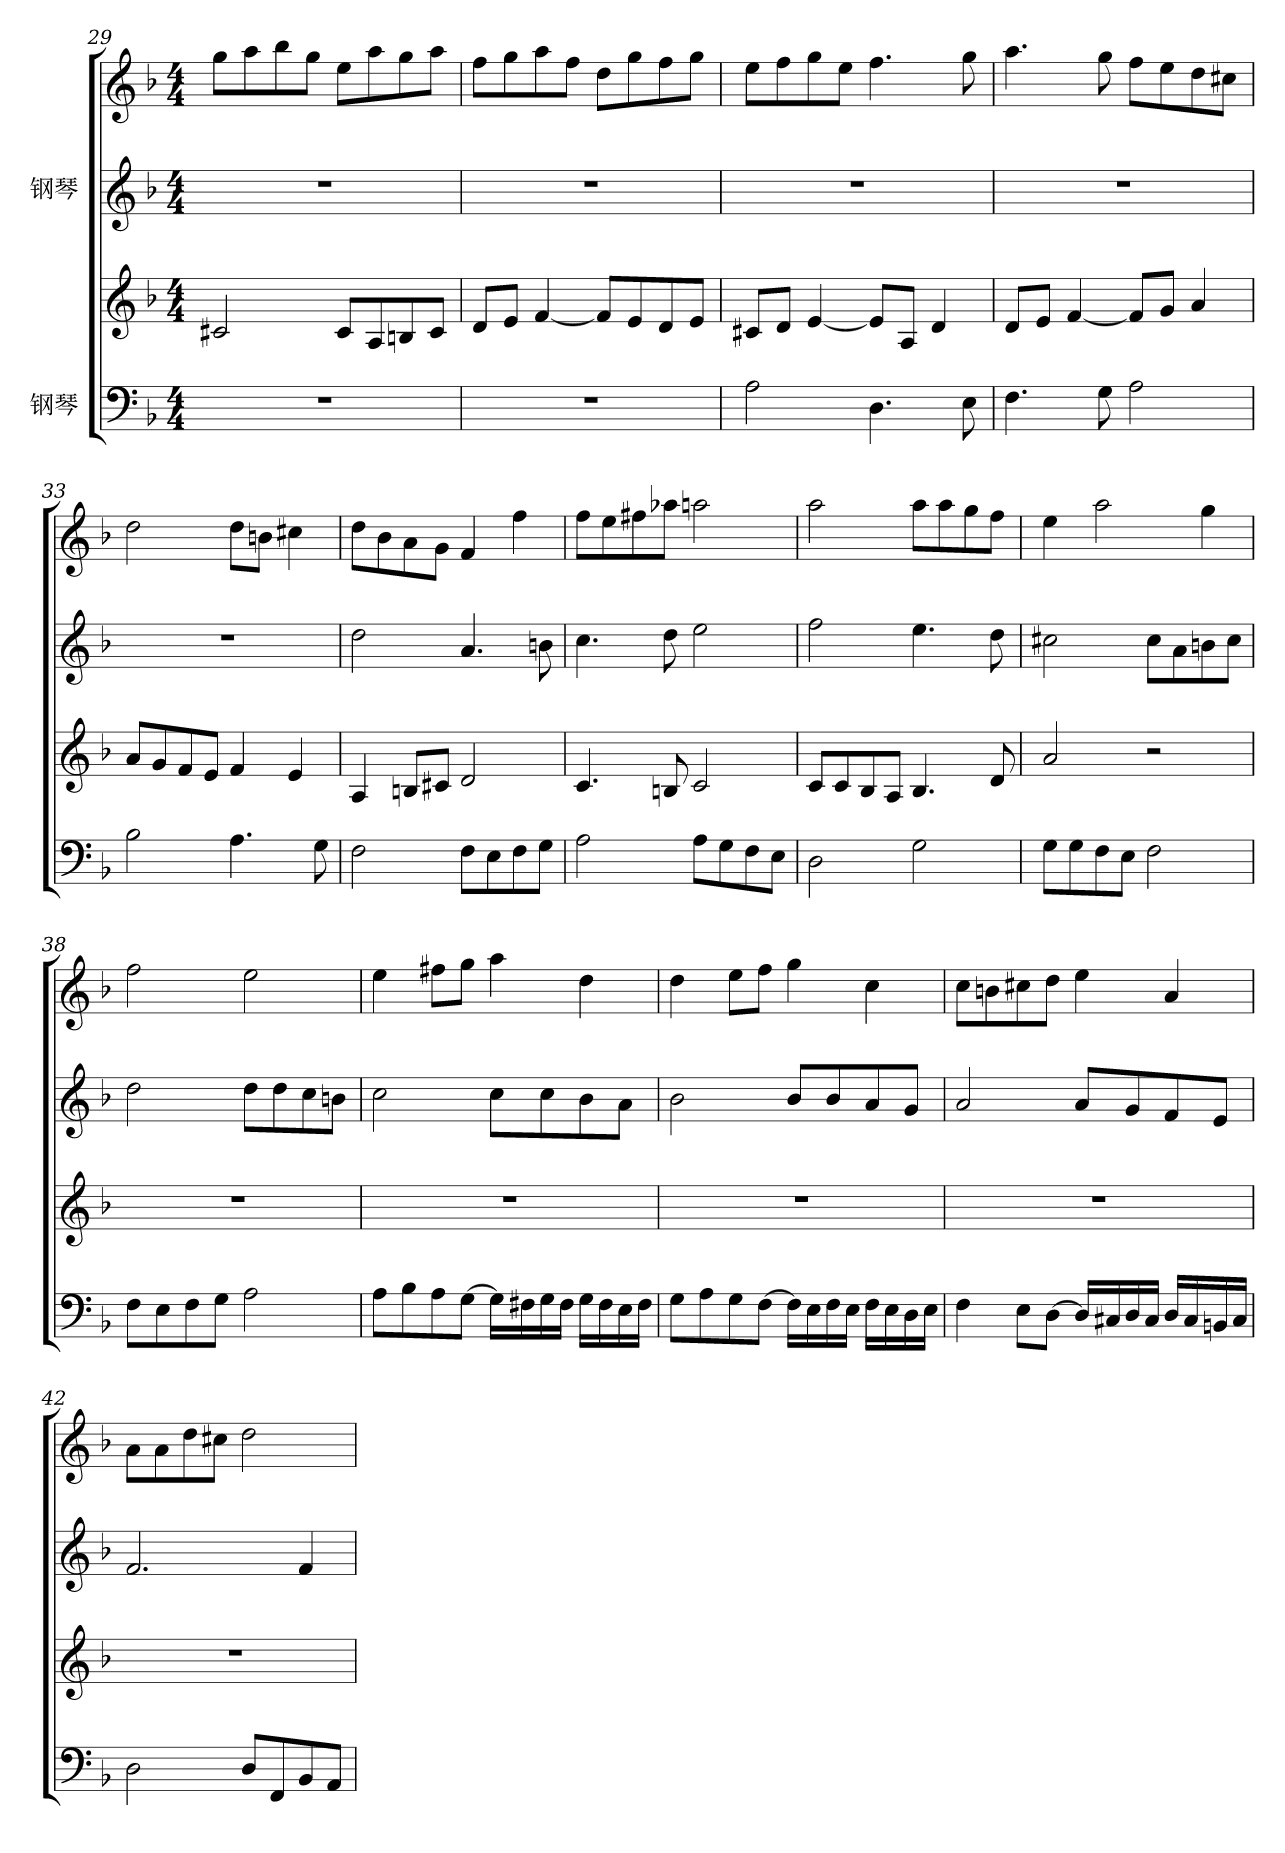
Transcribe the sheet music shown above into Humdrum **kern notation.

**kern	**kern	**kern	**kern
*part2	*part2	*part1	*part1
*staff4	*staff3	*staff2	*staff1
*I"钢琴	*	*I"钢琴	*
!!LO:LB:g=z
*clefF4	*clefG2	*clefG2	*clefG2
*k[b-]	*k[b-]	*k[b-]	*k[b-]
*M4/4	*M4/4	*M4/4	*M4/4
=29	=29	=29	=29
1r	2c#X/	1r	8gg\L
.	.	.	8aa\
.	.	.	8bb-\
.	.	.	8gg\J
.	8c#/L	.	8ee\L
.	8A/	.	8aa\
.	8Bn/	.	8gg\
.	8c#/J	.	8aa\J
=30	=30	=30	=30
1r	8d/L	1r	8ff\L
.	8e/J	.	8gg\
.	[4f/	.	8aa\
.	.	.	8ff\J
.	8f/L]	.	8dd\L
.	8e/	.	8gg\
.	8d/	.	8ff\
.	8e/J	.	8gg\J
=31	=31	=31	=31
2A\	8c#X/L	1r	8ee\L
.	8d/J	.	8ff\
.	[4e/	.	8gg\
.	.	.	8ee\J
4.D\	8e/L]	.	4.ff\
.	8A/J	.	.
.	4d/	.	.
8E\	.	.	8gg\
=32	=32	=32	=32
4.F\	8d/L	1r	4.aa\
.	8e/J	.	.
.	[4f/	.	.
8G\	.	.	8gg\
2A\	8f/L]	.	8ff\L
.	8g/J	.	8ee\
.	4a/	.	8dd\
.	.	.	8cc#X\J
!!LO:LB:g=z
=33	=33	=33	=33
2B-\	8a/L	1r	2dd\
.	8g/	.	.
.	8f/	.	.
.	8e/J	.	.
4.A\	4f/	.	8dd\L
.	.	.	8bn\J
.	4e/	.	4cc#X\
8G\	.	.	.
=34	=34	=34	=34
2F\	4A/	2dd\	8dd\L
.	.	.	8b-\
.	8Bn/L	.	8a\
.	8c#X/J	.	8g\J
8F\L	2d/	4.a/	4f/
8E\	.	.	.
8F\	.	.	4ff\
8G\J	.	8bn\	.
=35	=35	=35	=35
2A\	4.c/	4.cc\	8ff\L
.	.	.	8ee\
.	.	.	8ff#X\
.	8Bn/	8dd\	8aa-X\J
8A\L	2c/	2ee\	2aan\
8G\	.	.	.
8F\	.	.	.
8E\J	.	.	.
=36	=36	=36	=36
2D\	8c/L	2ff\	2aa\
.	8c/	.	.
.	8B-/	.	.
.	8A/J	.	.
2G\	4.B-/	4.ee\	8aa\L
.	.	.	8aa\
.	.	.	8gg\
.	8d/	8dd\	8ff\J
!!LO:PB:g=z
=37	=37	=37	=37
8G\L	2a/	2cc#X\	4ee\
8G\	.	.	.
8F\	.	.	2aa\
8E\J	.	.	.
2F\	2r	8cc#\L	.
.	.	8a\	.
.	.	8bn\	4gg\
.	.	8cc#\J	.
=38	=38	=38	=38
8F\L	1r	2dd\	2ff\
8E\	.	.	.
8F\	.	.	.
8G\J	.	.	.
2A\	.	8dd\L	2ee\
.	.	8dd\	.
.	.	8cc\	.
.	.	8bn\J	.
=39	=39	=39	=39
8A\L	1r	2cc\	4ee\
8B-\	.	.	.
8A\	.	.	8ff#X\L
[8G\J	.	.	8gg\J
16G\LL]	.	8cc\L	4aa\
16F#X\	.	.	.
16G\	.	8cc\	.
16F#\JJ	.	.	.
16G\LL	.	8b-\	4dd\
16F#\	.	.	.
16E\	.	8a\J	.
16F#\JJ	.	.	.
!!LO:LB:g=z
=40	=40	=40	=40
8G\L	1r	2b-\	4dd\
8A\	.	.	.
8G\	.	.	8ee\L
[8F\J	.	.	8ff\J
16F\LL]	.	8b-/L	4gg\
16E\	.	.	.
16F\	.	8b-/	.
16E\JJ	.	.	.
16F\LL	.	8a/	4cc\
16E\	.	.	.
16D\	.	8g/J	.
16E\JJ	.	.	.
=41	=41	=41	=41
4F\	1r	2a/	8cc\L
.	.	.	8bn\
8E\L	.	.	8cc#X\
[8D\J	.	.	8dd\J
16D/LL]	.	8a/L	4ee\
16C#X/	.	.	.
16D/	.	8g/	.
16C#/JJ	.	.	.
16D/LL	.	8f/	4a/
16C#/	.	.	.
16BBn/	.	8e/J	.
16C#/JJ	.	.	.
=42	=42	=42	=42
2D\	1r	2.f/	8a\L
.	.	.	8a\
.	.	.	8dd\
.	.	.	8cc#X\J
8D/L	.	.	2dd\
8FF/	.	.	.
8BB-/	.	4f/	.
8AA/J	.	.	.
=	=	=	=
*-	*-	*-	*-
